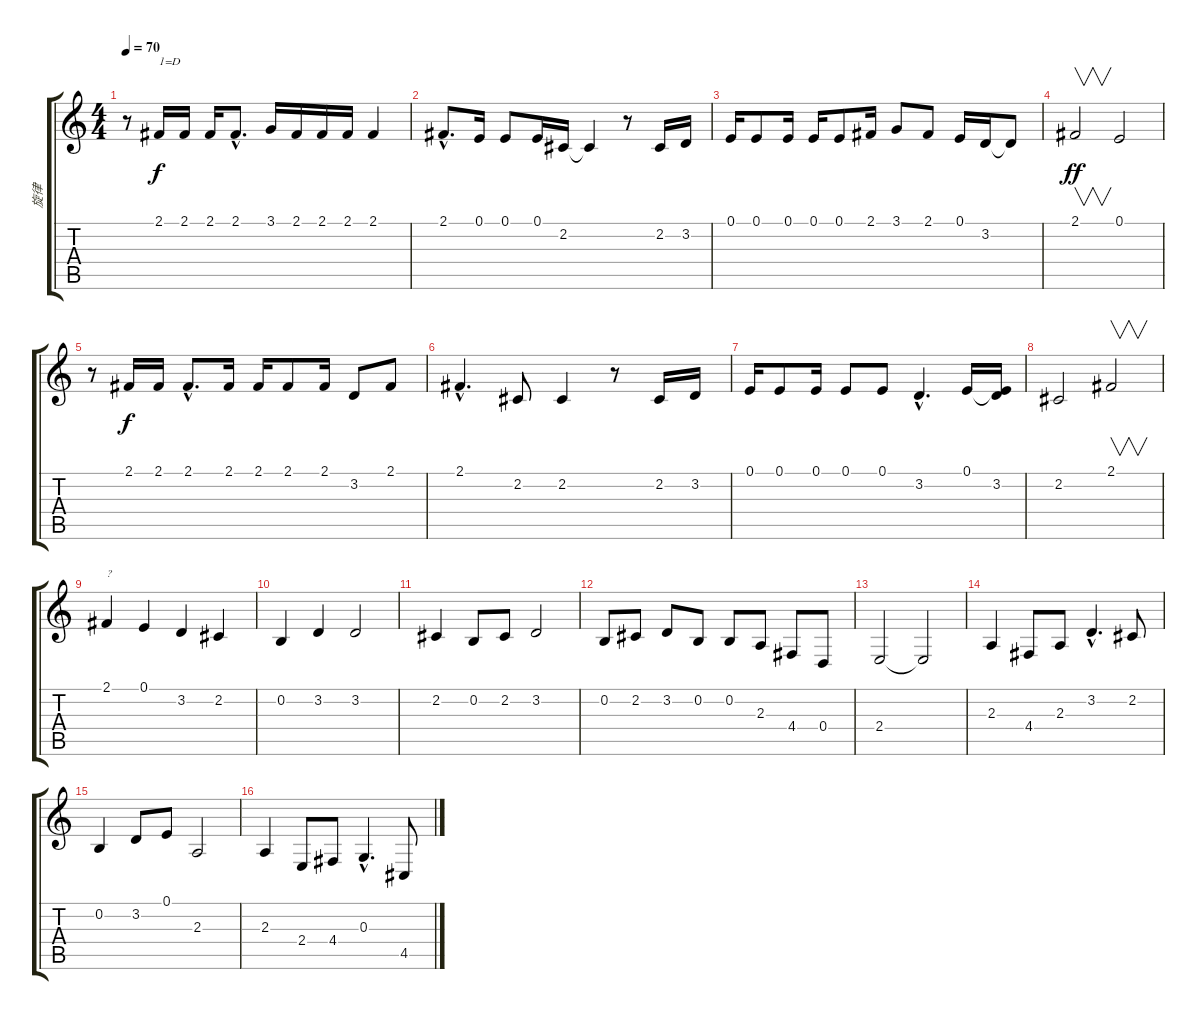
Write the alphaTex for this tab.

\track ("旋律" "旋律") {instrument lead2sawtooth}
\staff {score tabs}
\tuning (E4 B3 G3 D3 A2 E2) {hide}
\ts (4 4)
\tempo 70
\clef g2
\ks c
r.8{dy f} 2.1.16{txt "1=D"} 2.1.16 2.1.16 2.1{hac}.8{d} 3.1.16 2.1.16 2.1.16 2.1.16 2.1.4 |
2.1{hac}.8{d} 0.1.16 0.1.8 0.1.16 2.2.16 2.2{t}.4 r.8 2.2.16 3.2.16 |
0.1.16 0.1.8 0.1.16 0.1.16 0.1.8 2.1.16 3.1.8 2.1.8 0.1.16 3.2.16 3.2{t}.8 |
2.1.2{v dy ff} 0.1.2 |
r.8 2.1.16{dy f} 2.1.16 2.1{hac}.8{d} 2.1.16 2.1.16 2.1.8 2.1.16 3.2.8 2.1.8 |
2.1{hac}.4{d} 2.2.8 2.2.4 r.8 2.2.16 3.2.16 |
0.1.16 0.1.8 0.1.16 0.1.8 0.1.8 3.2{hac}.4{d} 0.1.16 (0.1{t} 3.2).16 |
2.2.2 2.1.2{v} |
2.1.4{txt "?"} 0.1.4 3.2.4 2.2.4 |
0.2.4 3.2.4 3.2.2 |
2.2.4 0.2.8 2.2.8 3.2.2 |
0.2.8 2.2.8 3.2.8 0.2.8 0.2.8 2.3.8 4.4.8 0.4.8 |
2.4.2 2.4{t}.2 |
2.3.4 4.4.8 2.3.8 3.2{hac}.4{d} 2.2.8 |
0.2.4 3.2.8 0.1.8 2.3.2 |
2.3.4 2.4.8 4.4.8 0.3{hac}.4{d} 4.5.8
